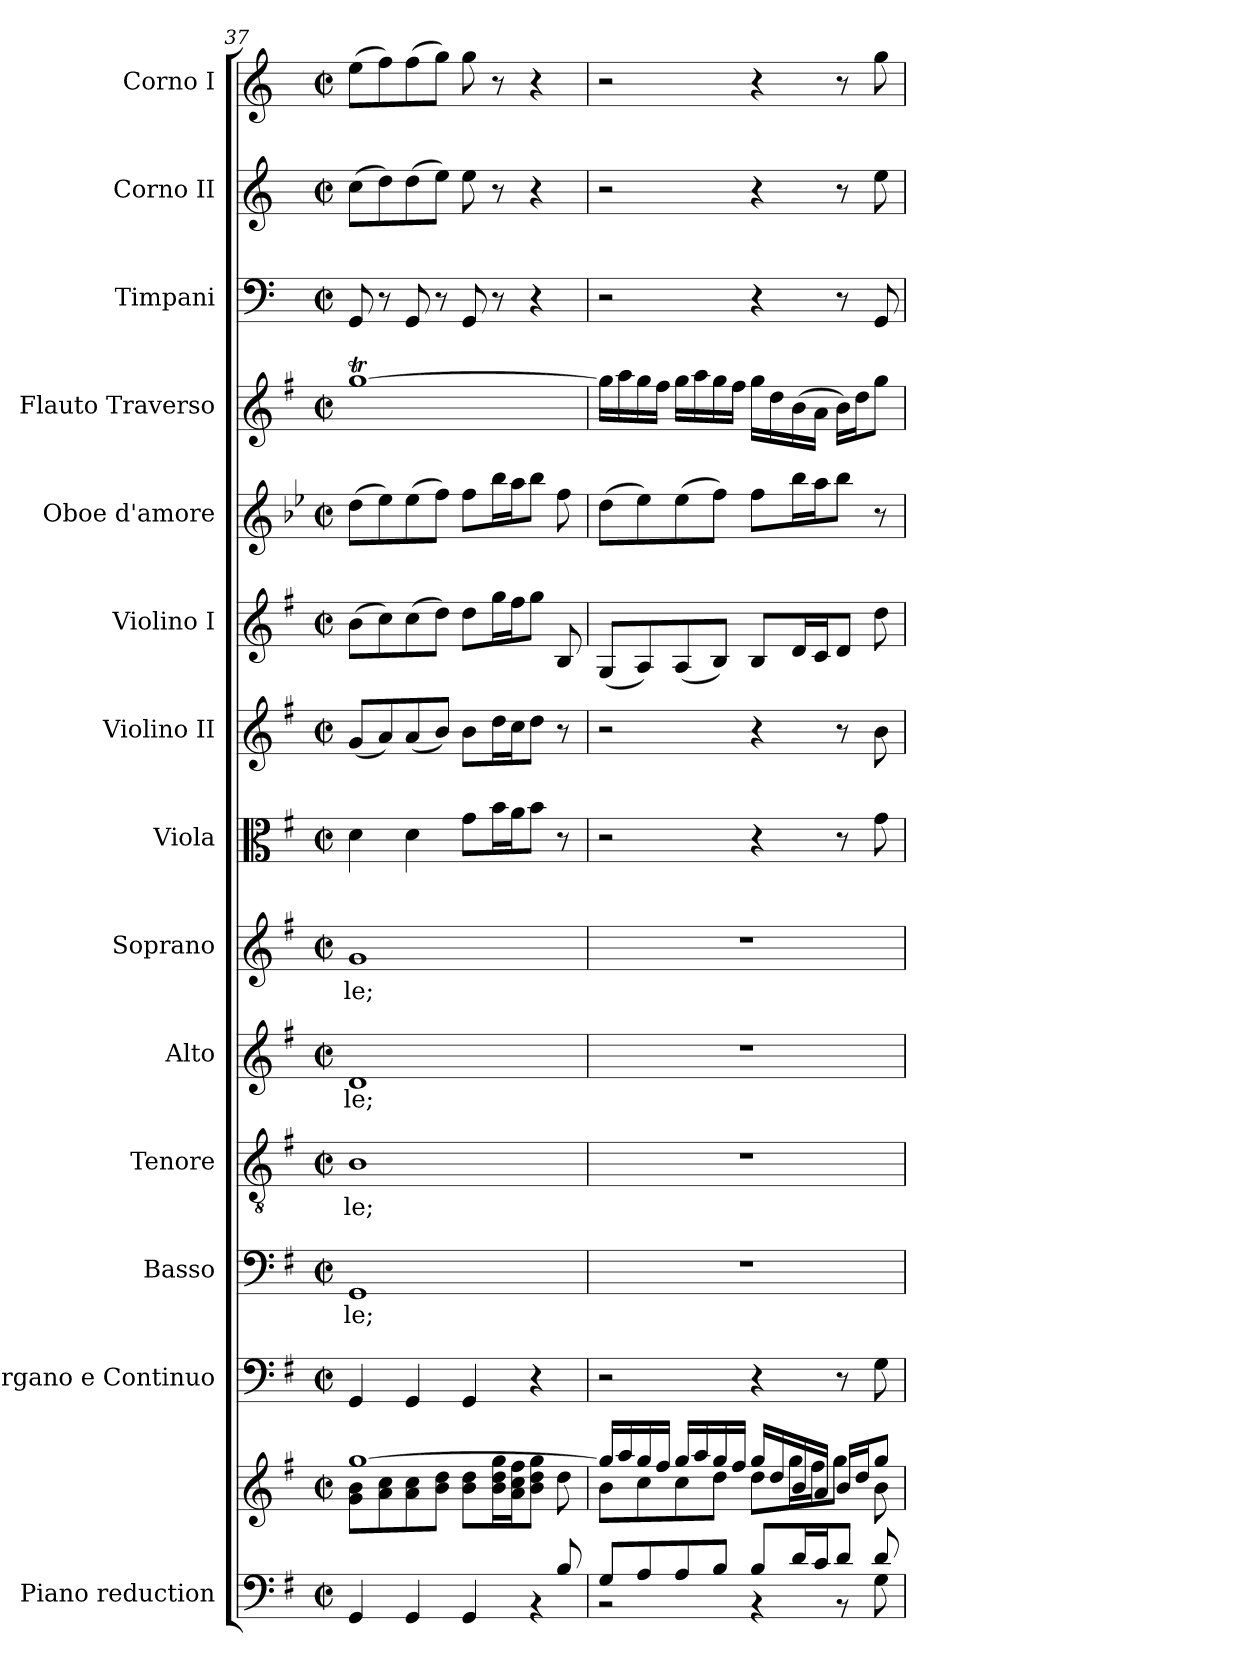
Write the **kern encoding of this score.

**kern	**kern	**kern	**kern	**text	**kern	**text	**kern	**text	**kern	**text	**kern	**kern	**kern	**kern	**kern	**kern	**kern	**kern
*part14	*part14	*part13	*part12	*part12	*part11	*part11	*part10	*part10	*part9	*part9	*part8	*part7	*part6	*part5	*part4	*part3	*part2	*part1
*staff15	*staff14	*staff13	*staff12	*staff12	*staff11	*staff11	*staff10	*staff10	*staff9	*staff9	*staff8	*staff7	*staff6	*staff5	*staff4	*staff3	*staff2	*staff1
*I"Piano reduction	*	*I"Organo e Continuo	*I"Basso	*	*I"Tenore	*	*I"Alto	*	*I"Soprano	*	*I"Viola	*I"Violino II	*I"Violino I	*I"Oboe d'amore	*I"Flauto Traverso	*I"Timpani	*I"Corno II	*I"Corno I
*I'Pno	*	*	*	*	*	*	*	*	*	*	*	*	*	*I'Ob	*I'Fl	*I'Timp	*	*
!!LO:PB:g=z
*clefF4	*clefG2	*clefF4	*clefF4	*	*clefGv2	*	*clefG2	*	*clefG2	*	*clefC3	*clefG2	*clefG2	*clefG2	*clefG2	*clefF4	*clefG2	*clefG2
*	*	*	*	*	*	*	*	*	*	*	*	*	*	*ITrd2c3	*	*	*ITrd3c5	*ITrd3c5
*k[f#]	*k[f#]	*k[f#]	*k[f#]	*	*k[f#]	*	*k[f#]	*	*k[f#]	*	*k[f#]	*k[f#]	*k[f#]	*k[f#]	*k[f#]	*k[]	*k[f#]	*k[f#]
*M2/2	*M2/2	*M2/2	*M2/2	*	*M2/2	*	*M2/2	*	*M2/2	*	*M2/2	*M2/2	*M2/2	*M2/2	*M2/2	*M2/2	*M2/2	*M2/2
*met(c|)	*met(c|)	*met(c|)	*met(c|)	*	*met(c|)	*	*met(c|)	*	*met(c|)	*	*met(c|)	*met(c|)	*met(c|)	*met(c|)	*met(c|)	*met(c|)	*met(c|)	*met(c|)
=37	=37	=37	=37	=37	=37	=37	=37	=37	=37	=37	=37	=37	=37	=37	=37	=37	=37	=37
*^	*^	*	*	*	*	*	*	*	*	*	*	*	*	*	*	*	*	*
!	!	!	!	!	!	!LO:LY:b	!	!LO:LY:b	!	!LO:LY:b	!	!LO:LY:b	!	!	!	!	!	!	!	!
4GG/	2ryy	[1gg	8g\ 8b\L	4GG/	1GG	-le;	1B	-le;	1d	-le;	1g	-le;	4d\	(<8g/L	(>8b\L	(>8b\L	[1ggT	8GG/	(>8g\L	(>8b\L
.	.	.	8a\ 8cc\	.	.	.	.	.	.	.	.	.	.	8a/)	8cc\)	8cc\)	.	8r	8a\)	8cc\)
4GG/	.	.	8a\ 8cc\	4GG/	.	.	.	.	.	.	.	.	4d\	(<8a/	(>8cc\	(>8cc\	.	8GG/	(>8a\	(>8cc\
.	.	.	8b\ 8dd\J	.	.	.	.	.	.	.	.	.	.	8b/J)	8dd\J)	8dd\J)	.	8r	8b\J)	8dd\J)
4GG/	4ryy	.	8b\ 8dd\L	4GG/	.	.	.	.	.	.	.	.	8g\L	8b\L	8dd\L	8dd\L	.	8GG/	8b\	8dd\
.	.	.	16b\ 16dd\ 16gg\L	.	.	.	.	.	.	.	.	.	16b\L	16dd\L	16gg\L	16gg\L	.	8r	8r	8r
.	.	.	16a\ 16cc\ 16ff#\J	.	.	.	.	.	.	.	.	.	16a\J	16cc\J	16ff#\J	16ff#\J	.	.	.	.
8ryy	4r	.	8b\ 8dd\ 8gg\J	4r	.	.	.	.	.	.	.	.	8b\J	8dd\J	8gg\J	8gg\J	.	4r	4r	4r
8B/	.	.	8dd\	.	.	.	.	.	.	.	.	.	8r	8r	8B/	8dd\	.	.	.	.
=38	=38	=38	=38	=38	=38	=38	=38	=38	=38	=38	=38	=38	=38	=38	=38	=38	=38	=38	=38	=38
8G/L	2r	16gg/LL]	8b\L	2r	1r	.	1r	.	1r	.	1r	.	2r	2r	(<8G/L	(>8b\L	16gg\LL]	2r	2r	2r
.	.	16aa/	.	.	.	.	.	.	.	.	.	.	.	.	.	.	16aa\	.	.	.
8A/	.	16gg/	8cc\	.	.	.	.	.	.	.	.	.	.	.	8A/)	8cc\)	16gg\	.	.	.
.	.	16ff#/JJ	.	.	.	.	.	.	.	.	.	.	.	.	.	.	16ff#\JJ	.	.	.
8A/	.	16gg/LL	8cc\	.	.	.	.	.	.	.	.	.	.	.	(<8A/	(>8cc\	16gg\LL	.	.	.
.	.	16aa/	.	.	.	.	.	.	.	.	.	.	.	.	.	.	16aa\	.	.	.
8B/J	.	16gg/	8dd\J	.	.	.	.	.	.	.	.	.	.	.	8B/J)	8dd\J)	16gg\	.	.	.
.	.	16ff#/JJ	.	.	.	.	.	.	.	.	.	.	.	.	.	.	16ff#\JJ	.	.	.
8B/L	4r	16gg/LL	8dd\L	4r	.	.	.	.	.	.	.	.	4r	4r	8B/L	8dd\L	16gg\LL	4r	4r	4r
.	.	16dd/	.	.	.	.	.	.	.	.	.	.	.	.	.	.	16dd\	.	.	.
16d/L	.	16b/	16gg\L	.	.	.	.	.	.	.	.	.	.	.	16d/L	16gg\L	(>16b\	.	.	.
16c/J	.	16a/JJ	16ff#\J	.	.	.	.	.	.	.	.	.	.	.	16c/J	16ff#\J	16a\JJ	.	.	.
8d/J	8r	16b/LL	8gg\J	8r	.	.	.	.	.	.	.	.	8r	8r	8d/J	8gg\J	16b\LL)	8r	8r	8r
.	.	16dd/J	.	.	.	.	.	.	.	.	.	.	.	.	.	.	16dd\J	.	.	.
8d/	8G\	8gg/J	8b\	8G\	.	.	.	.	.	.	.	.	8g\	8b\	8dd\	8r	8gg\J	8GG/	8b\	8dd\
*v	*v	*	*	*	*	*	*	*	*	*	*	*	*	*	*	*	*	*	*	*
*	*v	*v	*	*	*	*	*	*	*	*	*	*	*	*	*	*	*	*	*
=	=	=	=	=	=	=	=	=	=	=	=	=	=	=	=	=	=	=
*-	*-	*-	*-	*-	*-	*-	*-	*-	*-	*-	*-	*-	*-	*-	*-	*-	*-	*-
